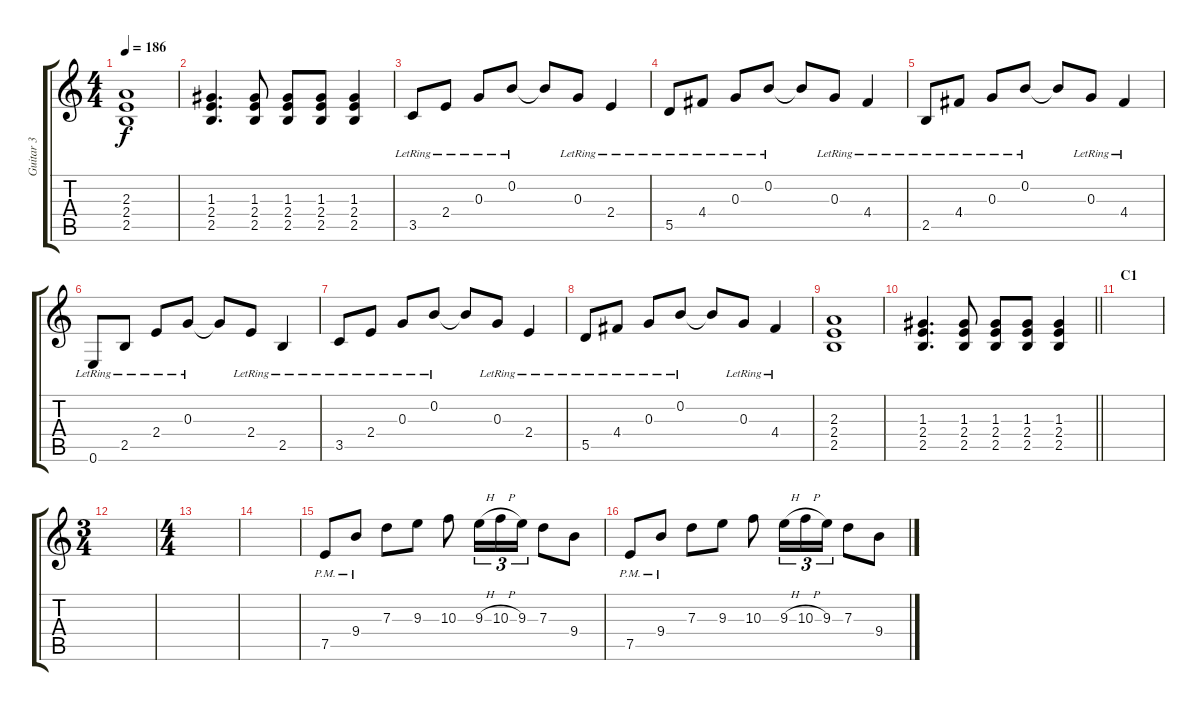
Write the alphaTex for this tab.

\track ("Guitar 3" "Guitar 3") {instrument overdrivenguitar}
\staff {score tabs}
\tuning (E4 B3 G3 D3 A2 E2) {hide}
\ts (4 4)
\tempo 186
\clef g2
\ks c
(2.3 2.4 2.5).1{dy f} |
(1.3 2.4 2.5).4{d} (1.3 2.4 2.5).8 (1.3 2.4 2.5).8 (1.3 2.4 2.5).8 (1.3 2.4 2.5).4 |
3.5{lr}.8 2.4{lr}.8 0.3{lr}.8 0.2{lr}.8 0.2{t}.8 0.3{lr}.8 2.4{lr}.4 |
5.5{lr}.8 4.4{lr}.8 0.3{lr}.8 0.2{lr}.8 0.2{t}.8 0.3{lr}.8 4.4{lr}.4 |
2.5{lr}.8 4.4{lr}.8 0.3{lr}.8 0.2{lr}.8 0.2{t}.8 0.3{lr}.8 4.4{lr}.4 |
0.6{lr}.8 2.5{lr}.8 2.4{lr}.8 0.3{lr}.8 0.3{t}.8 2.4{lr}.8 2.5{lr}.4 |
3.5{lr}.8 2.4{lr}.8 0.3{lr}.8 0.2{lr}.8 0.2{t}.8 0.3{lr}.8 2.4{lr}.4 |
5.5{lr}.8 4.4{lr}.8 0.3{lr}.8 0.2{lr}.8 0.2{t}.8 0.3{lr}.8 4.4{lr}.4 |
(2.3 2.4 2.5).1 |
\barLineRight lightlight
(1.3 2.4 2.5).4{d} (1.3 2.4 2.5).8 (1.3 2.4 2.5).8 (1.3 2.4 2.5).8 (1.3 2.4 2.5).4 |
\section ("" "C1")
|
\ts (3 4)
|
\ts (4 4)
|
|
7.5{pm}.8 9.4{pm}.8 7.3.8 9.3.8 10.3.8 9.3{h}.16{tu (3 2)} 10.3{h}.16{tu (3 2)} 9.3.16{tu (3 2)} 7.3.8 9.4.8 |
7.5{pm}.8 9.4{pm}.8 7.3.8 9.3.8 10.3.8 9.3{h}.16{tu (3 2)} 10.3{h}.16{tu (3 2)} 9.3.16{tu (3 2)} 7.3.8 9.4.8
